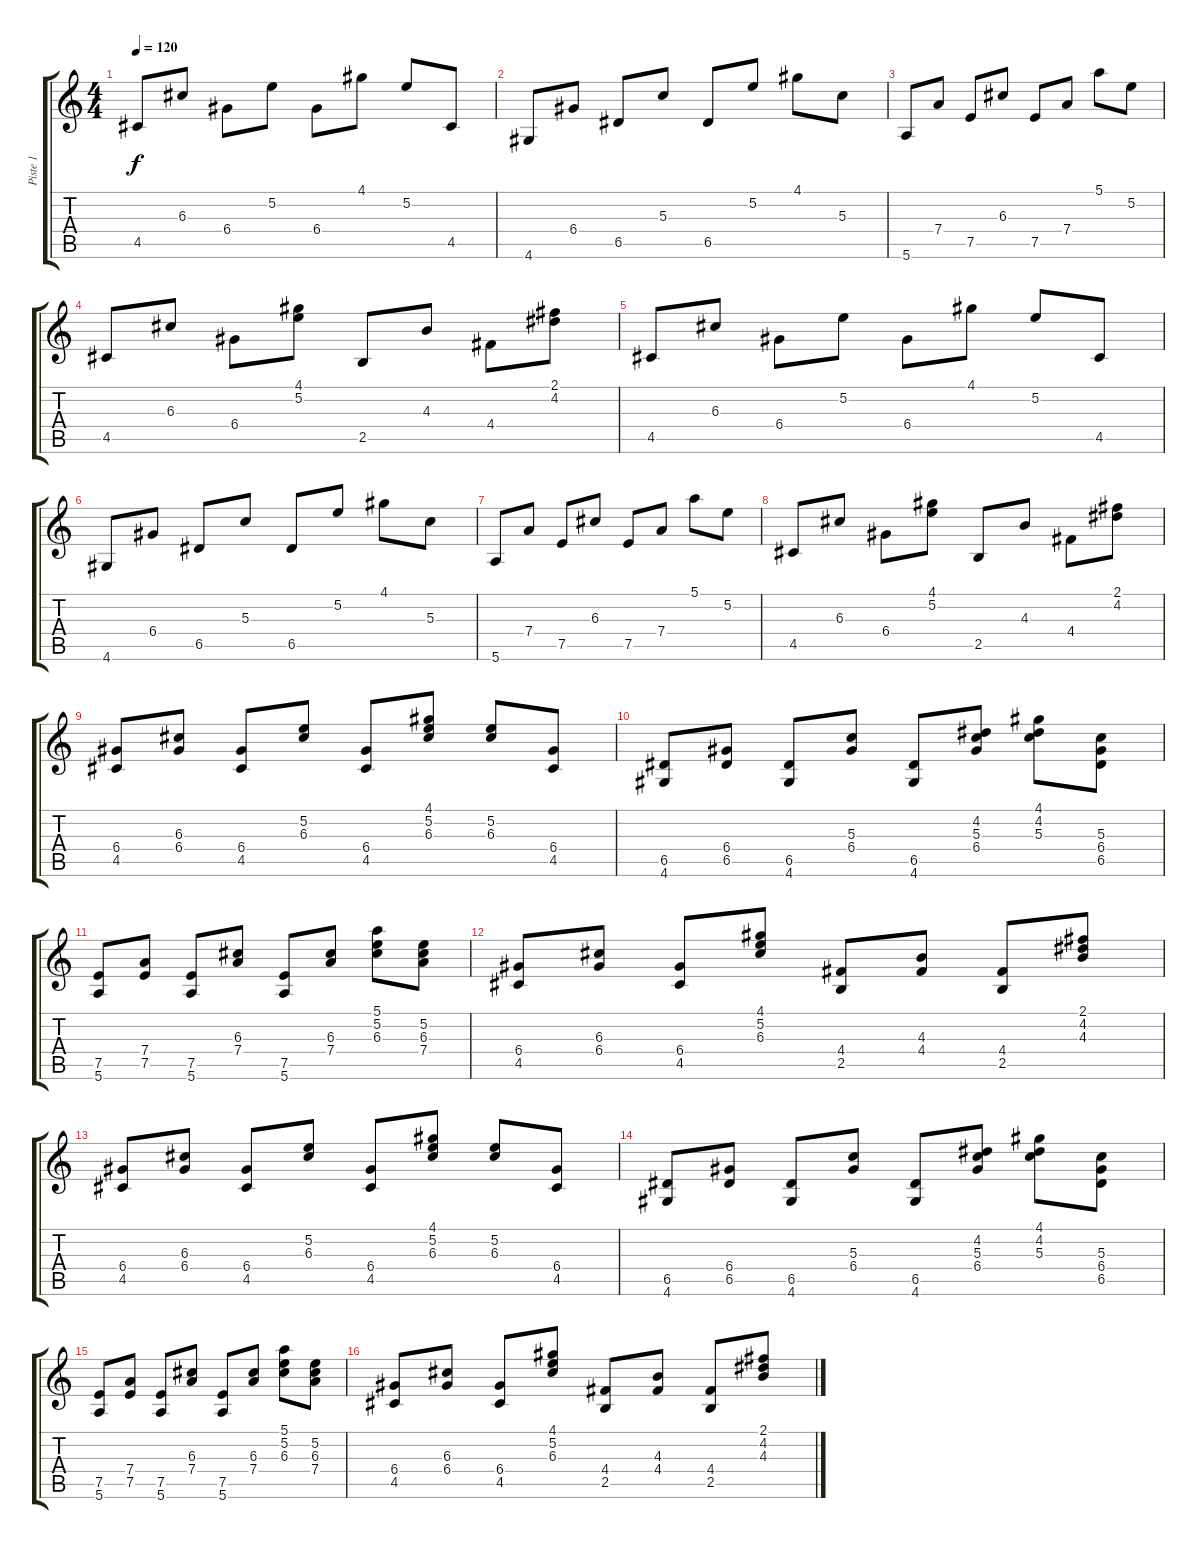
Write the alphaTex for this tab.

\track ("Piste 1" "Piste 1") {instrument acousticguitarsteel}
\staff {score tabs}
\tuning (E4 B3 G3 D3 A2 E2) {hide}
\ts (4 4)
\tempo 120
\clef g2
\ks c
4.5.8{dy f instrument acousticguitarsteel} 6.3.8 6.4.8 5.2.8 6.4.8 4.1.8 5.2.8 4.5.8 |
4.6.8 6.4.8 6.5.8 5.3.8 6.5.8 5.2.8 4.1.8 5.3.8 |
5.6.8 7.4.8 7.5.8 6.3.8 7.5.8 7.4.8 5.1.8 5.2.8 |
4.5.8 6.3.8 6.4.8 (4.1 5.2).8 2.5.8 4.3.8 4.4.8 (2.1 4.2).8 |
4.5.8 6.3.8 6.4.8 5.2.8 6.4.8 4.1.8 5.2.8 4.5.8 |
4.6.8 6.4.8 6.5.8 5.3.8 6.5.8 5.2.8 4.1.8 5.3.8 |
5.6.8 7.4.8 7.5.8 6.3.8 7.5.8 7.4.8 5.1.8 5.2.8 |
4.5.8 6.3.8 6.4.8 (4.1 5.2).8 2.5.8 4.3.8 4.4.8 (2.1 4.2).8 |
(6.4 4.5).8 (6.3 6.4).8 (6.4 4.5).8 (5.2 6.3).8 (6.4 4.5).8 (4.1 5.2 6.3).8 (5.2 6.3).8 (6.4 4.5).8 |
(6.5 4.6).8 (6.4 6.5).8 (6.5 4.6).8 (5.3 6.4).8 (6.5 4.6).8 (4.2 5.3 6.4).8 (4.1 4.2 5.3).8 (5.3 6.4 6.5).8 |
(7.5 5.6).8 (7.4 7.5).8 (7.5 5.6).8 (6.3 7.4).8 (7.5 5.6).8 (6.3 7.4).8 (5.1 5.2 6.3).8 (5.2 6.3 7.4).8 |
(6.4 4.5).8 (6.3 6.4).8 (6.4 4.5).8 (4.1 5.2 6.3).8 (4.4 2.5).8 (4.3 4.4).8 (4.4 2.5).8 (2.1 4.2 4.3).8 |
(6.4 4.5).8 (6.3 6.4).8 (6.4 4.5).8 (5.2 6.3).8 (6.4 4.5).8 (4.1 5.2 6.3).8 (5.2 6.3).8 (6.4 4.5).8 |
(6.5 4.6).8 (6.4 6.5).8 (6.5 4.6).8 (5.3 6.4).8 (6.5 4.6).8 (4.2 5.3 6.4).8 (4.1 4.2 5.3).8 (5.3 6.4 6.5).8 |
(7.5 5.6).8 (7.4 7.5).8 (7.5 5.6).8 (6.3 7.4).8 (7.5 5.6).8 (6.3 7.4).8 (5.1 5.2 6.3).8 (5.2 6.3 7.4).8 |
(6.4 4.5).8 (6.3 6.4).8 (6.4 4.5).8 (4.1 5.2 6.3).8 (4.4 2.5).8 (4.3 4.4).8 (4.4 2.5).8 (2.1 4.2 4.3).8
